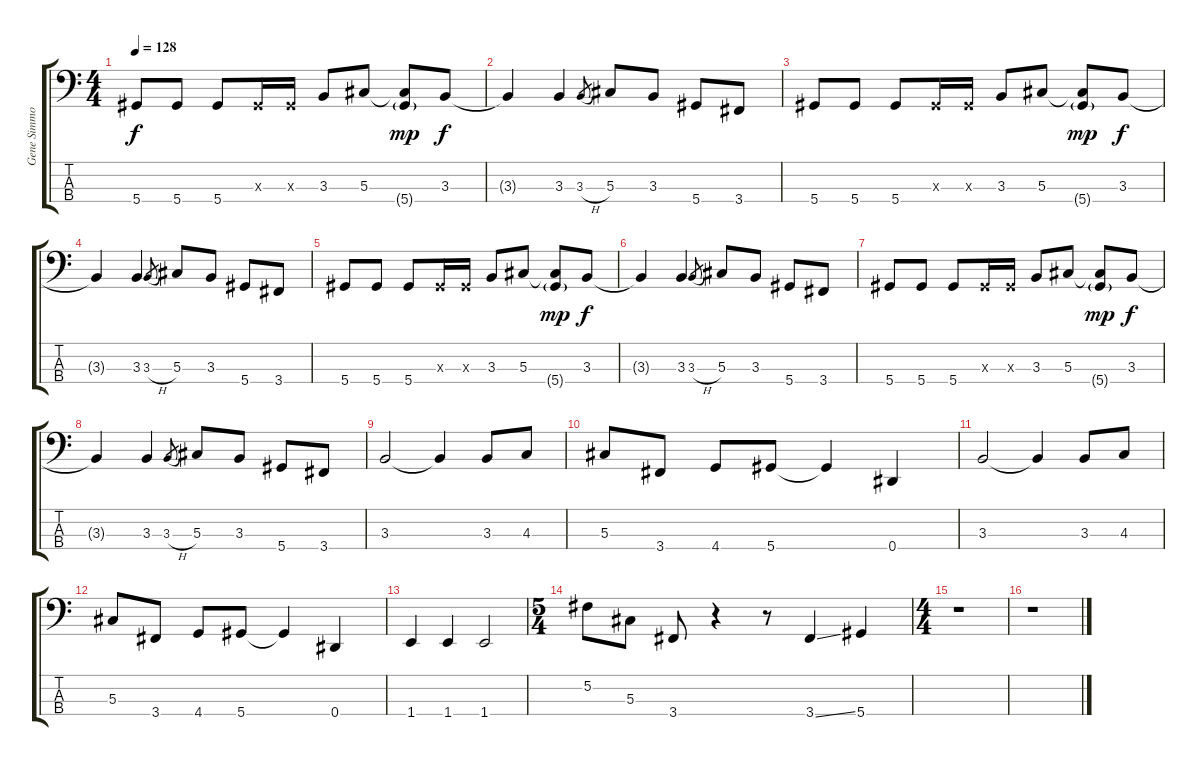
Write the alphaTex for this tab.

\track ("Gene Simmons" "Gene Simmo") {instrument electricbasspick}
\staff {score tabs}
\tuning (Gb2 Db2 Ab1 Eb1) {hide}
\ts (4 4)
\tempo 128
\clef f4
\ks c
5.4.8{dy f} 5.4.8 5.4.8 0.3{x}.16 0.3{x}.16 3.3.8 5.3.8 (5.3{t} 5.4{g}).8{dy mp} 3.3.8{dy f} |
3.3{t}.4 3.3.4 3.3{h}.8{gr} 5.3.8 3.3.8 5.4.8 3.4.8 |
5.4.8 5.4.8 5.4.8 0.3{x}.16 0.3{x}.16 3.3.8 5.3.8 (5.3{t} 5.4{g}).8{dy mp} 3.3.8{dy f} |
3.3{t}.4 3.3.4 3.3{h}.8{gr} 5.3.8 3.3.8 5.4.8 3.4.8 |
5.4.8 5.4.8 5.4.8 0.3{x}.16 0.3{x}.16 3.3.8 5.3.8 (5.3{t} 5.4{g}).8{dy mp} 3.3.8{dy f} |
3.3{t}.4 3.3.4 3.3{h}.8{gr} 5.3.8 3.3.8 5.4.8 3.4.8 |
5.4.8 5.4.8 5.4.8 0.3{x}.16 0.3{x}.16 3.3.8 5.3.8 (5.3{t} 5.4{g}).8{dy mp} 3.3.8{dy f} |
3.3{t}.4 3.3.4 3.3{h}.8{gr} 5.3.8 3.3.8 5.4.8 3.4.8 |
3.3.2 3.3{t}.4 3.3.8 4.3.8 |
5.3.8 3.4.8 4.4.8 5.4.8 5.4{t}.4 0.4.4 |
3.3.2 3.3{t}.4 3.3.8 4.3.8 |
5.3.8 3.4.8 4.4.8 5.4.8 5.4{t}.4 0.4.4 |
1.4.4 1.4.4 1.4.2 |
\ts (5 4)
5.2.8 5.3.8 3.4.8 r.4 r.8 3.4{ss}.4 5.4.4 |
\ts (4 4)
r.1 |
r.1
